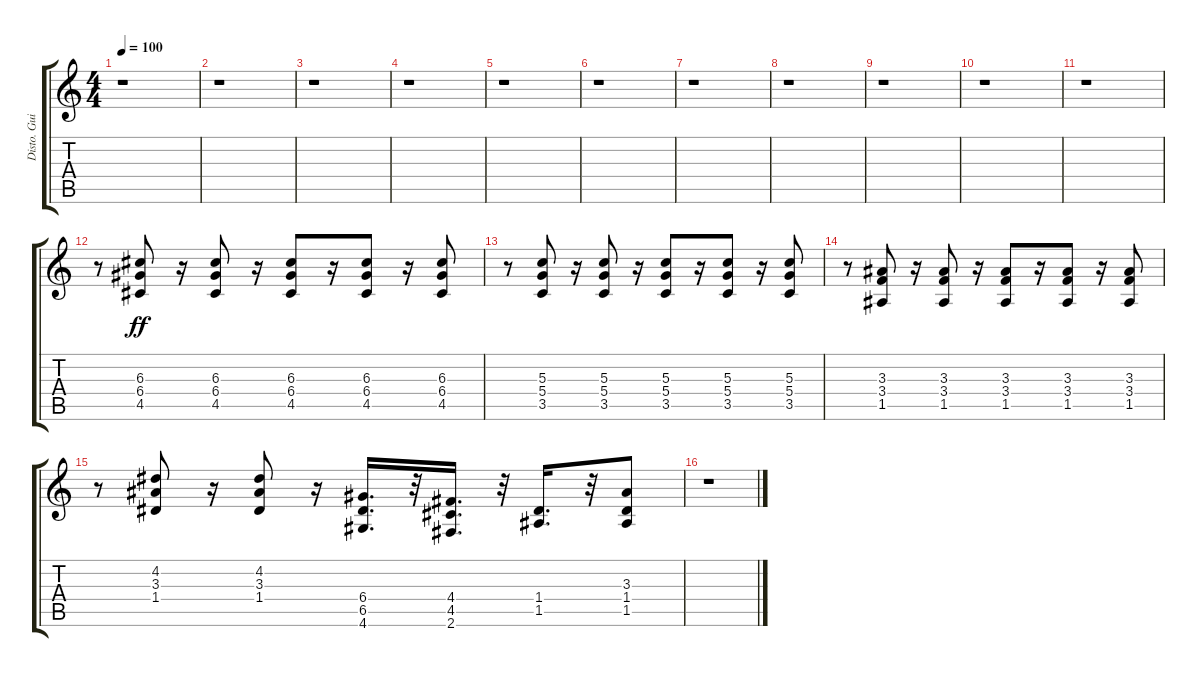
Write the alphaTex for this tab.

\track ("Disto. Guitar" "Disto. Gui") {instrument distortionguitar}
\staff {score tabs}
\tuning (E4 B3 G3 D3 A2 E2) {hide}
\ts (4 4)
\tempo 100
\clef g2
\ks c
r.1{dy ff} |
r.1 |
r.1 |
r.1 |
r.1 |
r.1 |
r.1 |
r.1 |
r.1 |
r.1 |
r.1 |
r.8 (6.3 6.4 4.5).8 r.16 (6.3 6.4 4.5).8 r.16 (6.3 6.4 4.5).8 r.16 (6.3 6.4 4.5).8 r.16 (6.3 6.4 4.5).8 |
r.8 (5.3 5.4 3.5).8 r.16 (5.3 5.4 3.5).8 r.16 (5.3 5.4 3.5).8 r.16 (5.3 5.4 3.5).8 r.16 (5.3 5.4 3.5).8 |
r.8 (3.3 3.4 1.5).8 r.16 (3.3 3.4 1.5).8 r.16 (3.3 3.4 1.5).8 r.16 (3.3 3.4 1.5).8 r.16 (3.3 3.4 1.5).8 |
r.8 (4.2 3.3 1.4).8 r.16 (4.2 3.3 1.4).8 r.16 (6.4 6.5 4.6).16{d} r.32 (4.4 4.5 2.6).16{d} r.32 (1.4 1.5).16{d} r.32 (3.3 1.4 1.5).8 |
r.1
